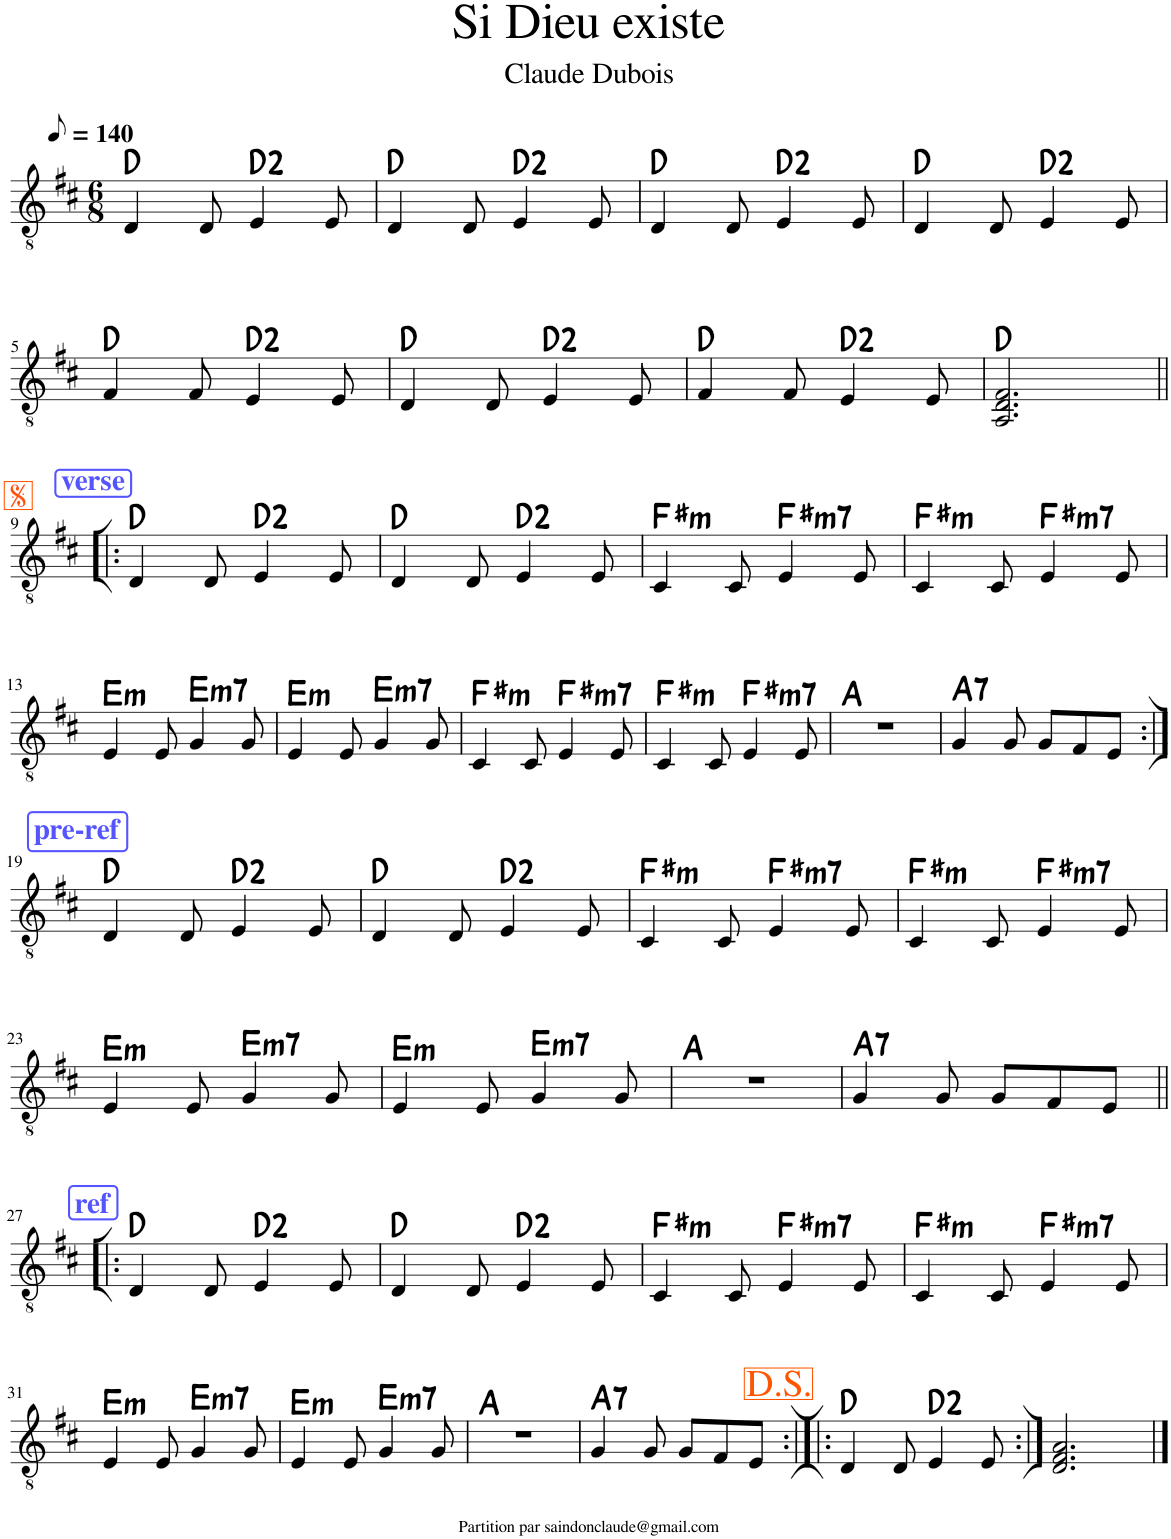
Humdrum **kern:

**kern	**harte
*part1	*part1
*staff1	*
*I"Classical Guitar	*
*I'Guit.	*
*clefGv2	*
*k[f#c#]	*
*M6/8	*
*MM70	*
=1	=1
4D/	D:maj
8D/	.
4E/	D:maj(2)
8E/	.
=2	=2
4D/	D:maj
8D/	.
4E/	D:maj(2)
8E/	.
=3	=3
4D/	D:maj
8D/	.
4E/	D:maj(2)
8E/	.
=4	=4
4D/	D:maj
8D/	.
4E/	D:maj(2)
8E/	.
!!LO:LB:g=z
=5	=5
4F#/	D:maj
8F#/	.
4E/	D:maj(2)
8E/	.
=6	=6
4D/	D:maj
8D/	.
4E/	D:maj(2)
8E/	.
=7	=7
4F#/	D:maj
8F#/	.
4E/	D:maj(2)
8E/	.
=8	=8
2.AA/ 2.D/ 2.F#/	D:maj
!!LO:LB:g=z
!!LO:REH:place=s1:a:B:cj:color=#5555FF:fs=14:t=verse
=9!|:	=9!|:
4D/	D:maj
8D/	.
4E/	D:maj(2)
8E/	.
=10	=10
4D/	D:maj
8D/	.
4E/	D:maj(2)
8E/	.
=11	=11
!	!LO:H:kt=m
4C#/	F#:min
8C#/	.
!	!LO:H:kt=m7
4E/	F#:min7
8E/	.
=12	=12
!	!LO:H:kt=m
4C#/	F#:min
8C#/	.
!	!LO:H:kt=m7
4E/	F#:min7
8E/	.
!!LO:LB:g=z
=13	=13
!	!LO:H:kt=m
4E/	E:min
8E/	.
!	!LO:H:kt=m7
4G/	E:min7
8G/	.
=14	=14
!	!LO:H:kt=m
4E/	E:min
8E/	.
!	!LO:H:kt=m7
4G/	E:min7
8G/	.
=15	=15
!	!LO:H:kt=m
4C#/	F#:min
8C#/	.
!	!LO:H:kt=m7
4E/	F#:min7
8E/	.
=16	=16
!	!LO:H:kt=m
4C#/	F#:min
8C#/	.
!	!LO:H:kt=m7
4E/	F#:min7
8E/	.
=17	=17
2.r	A:maj
=18	=18
!	!LO:H:kt=7
4G/	A:7
8G/	.
8G/L	.
8F#/	.
8E/J	.
!!LO:LB:g=z
!!LO:REH:place=s1:a:B:cj:color=#5555FF:fs=14:t=pre-ref
=19:|!	=19:|!
4D/	D:maj
8D/	.
4E/	D:maj(2)
8E/	.
=20	=20
4D/	D:maj
8D/	.
4E/	D:maj(2)
8E/	.
=21	=21
!	!LO:H:kt=m
4C#/	F#:min
8C#/	.
!	!LO:H:kt=m7
4E/	F#:min7
8E/	.
=22	=22
!	!LO:H:kt=m
4C#/	F#:min
8C#/	.
!	!LO:H:kt=m7
4E/	F#:min7
8E/	.
!!LO:LB:g=z
=23	=23
!	!LO:H:kt=m
4E/	E:min
8E/	.
!	!LO:H:kt=m7
4G/	E:min7
8G/	.
=24	=24
!	!LO:H:kt=m
4E/	E:min
8E/	.
!	!LO:H:kt=m7
4G/	E:min7
8G/	.
=25	=25
2.r	A:maj
=26	=26
!	!LO:H:kt=7
4G/	A:7
8G/	.
8G/L	.
8F#/	.
8E/J	.
!!LO:LB:g=z
!!LO:REH:place=s1:a:B:cj:color=#5555FF:fs=14:t=ref
=27!|:	=27!|:
4D/	D:maj
8D/	.
4E/	D:maj(2)
8E/	.
=28	=28
4D/	D:maj
8D/	.
4E/	D:maj(2)
8E/	.
=29	=29
!	!LO:H:kt=m
4C#/	F#:min
8C#/	.
!	!LO:H:kt=m7
4E/	F#:min7
8E/	.
=30	=30
!	!LO:H:kt=m
4C#/	F#:min
8C#/	.
!	!LO:H:kt=m7
4E/	F#:min7
8E/	.
!!LO:LB:g=z
=31	=31
!	!LO:H:kt=m
4E/	E:min
8E/	.
!	!LO:H:kt=m7
4G/	E:min7
8G/	.
=32	=32
!	!LO:H:kt=m
4E/	E:min
8E/	.
!	!LO:H:kt=m7
4G/	E:min7
8G/	.
=33	=33
2.r	A:maj
=34	=34
!	!LO:H:kt=7
4G/	A:7
8G/	.
8G/L	.
8F#/	.
8E/J	.
=35:|!|:	=35:|!|:
4D/	D:maj
8D/	.
4E/	D:maj(2)
8E/	.
=36:|!	=36:|!
2.D/ 2.F#/ 2.A/	.
==	==
*-	*-
